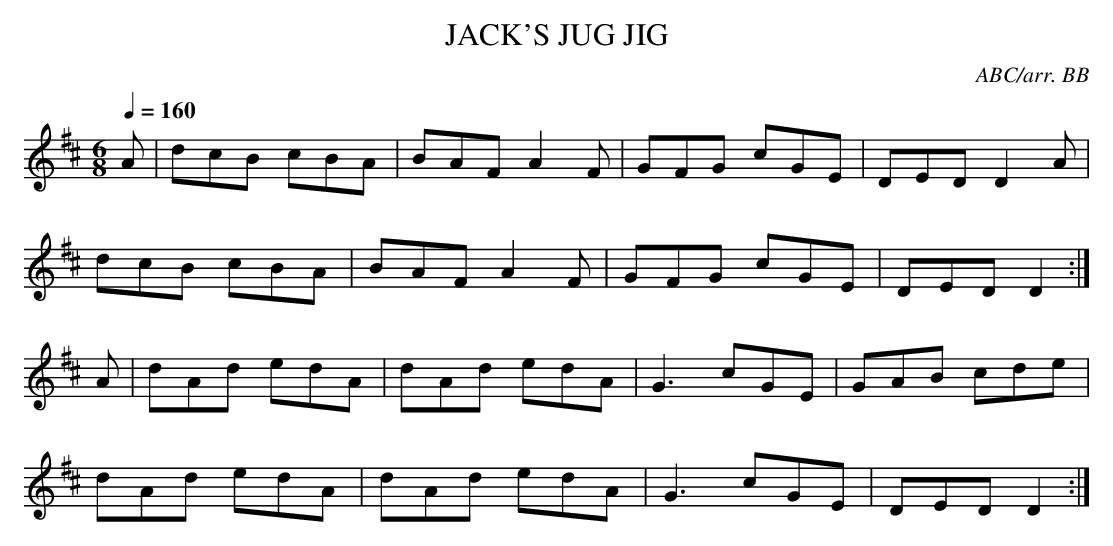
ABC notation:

X:1
T:JACK'S JUG JIG
C:ABC/arr. BB
:Jack Doyle is a Boston box player from whom I got this tune.
I don't think he wrote it but I'm not sure of its ultimate
source.
M:6/8
L:1/8
Q:1/4=160
K:D
A|dcB cBA|BAF A2F|GFG cGE|DED D2A|
dcB cBA|BAF A2 F|GFG cGE|DED D2:|
A|dAd edA|dAd edA|G3 cGE|GAB cde|
dAd edA|dAd edA|G3 cGE|DED D2:|
